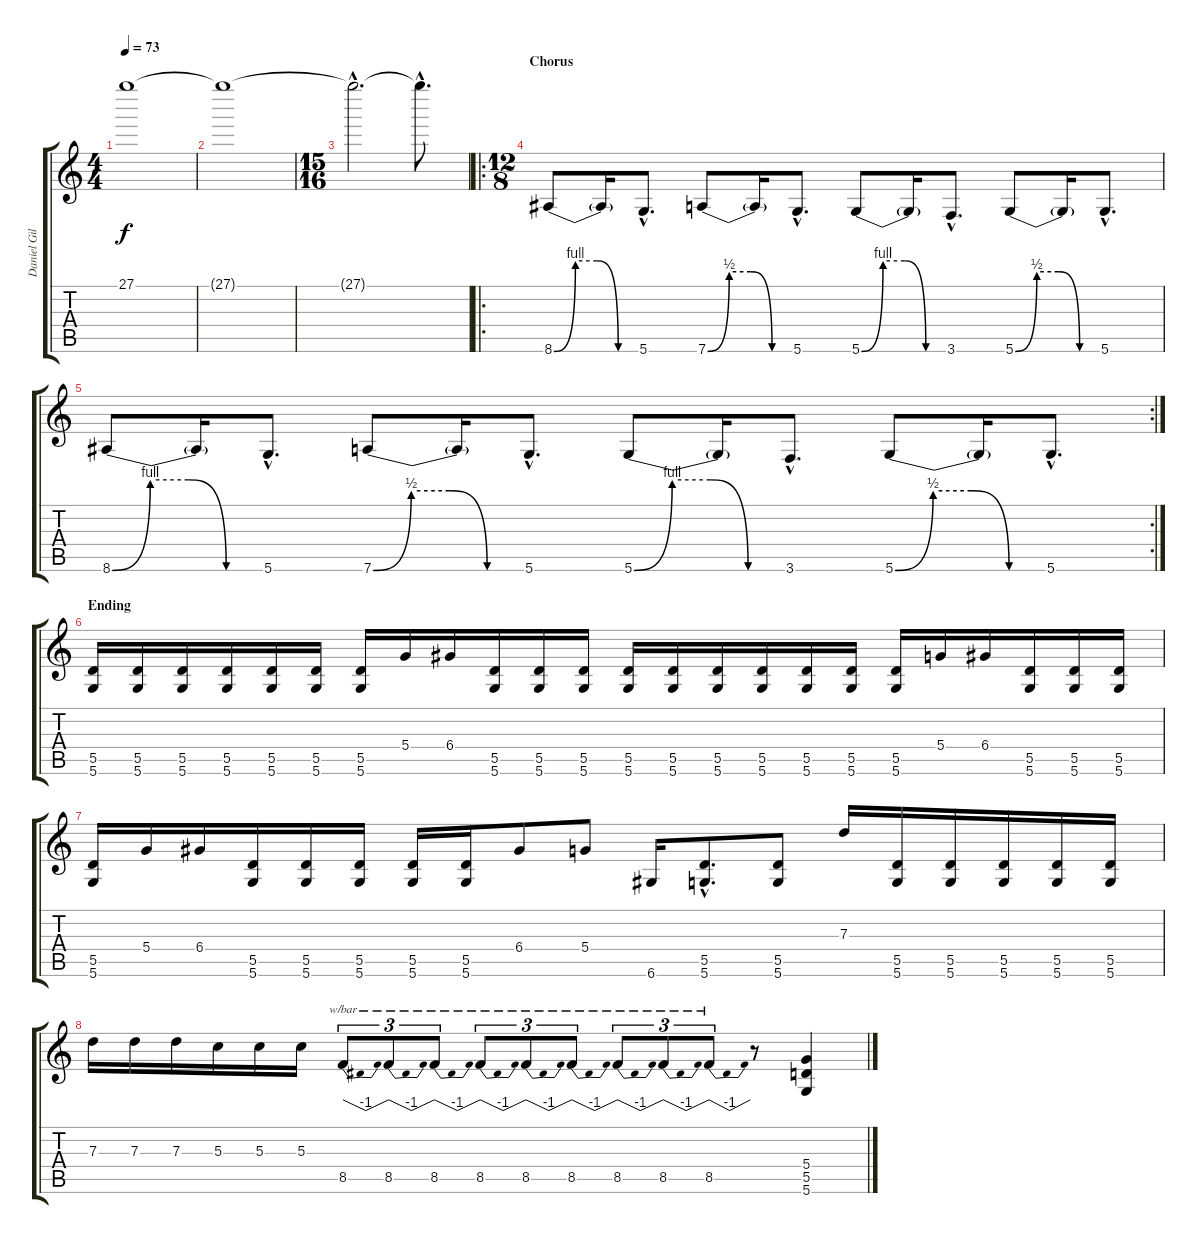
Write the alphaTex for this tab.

\track ("Daniel Gildenlöw" "Daniel Gil") {instrument overdrivenguitar}
\staff {score tabs}
\tuning (E4 B3 G3 D3 A2 D2) {hide}
\ts (4 4)
\tempo 73
\clef g2
\ks c
27.1{t}.1{dy f} |
27.1{t}.1 |
\ts (15 16)
27.1{hac t}.2{d} 27.1{hac t}.8{d} |
\ro
\ts (12 8)
\section ("" "Chorus")
8.6{be (custom 0 0 15 4 30 4 45 0 60 0)}.8{volume 11 instrument distortionguitar} 8.6{t}.16 5.6{hac}.8{d} 7.6{be (custom 0 0 15 2 30 2 45 0 60 0)}.8 7.6{t}.16 5.6{hac}.8{d} 5.6{be (custom 0 0 15 4 30 4 45 0 60 0)}.8 5.6{t}.16 3.6{hac}.8{d} 5.6{be (custom 0 0 15 2 30 2 45 0 60 0)}.8 5.6{t}.16 5.6{hac}.8{d} |
\rc 2
8.6{be (custom 0 0 15 4 30 4 45 0 60 0)}.8 8.6{t}.16 5.6{hac}.8{d} 7.6{be (custom 0 0 15 2 30 2 45 0 60 0)}.8 7.6{t}.16 5.6{hac}.8{d} 5.6{be (custom 0 0 15 4 30 4 45 0 60 0)}.8 5.6{t}.16 3.6{hac}.8{d} 5.6{be (custom 0 0 15 2 30 2 45 0 60 0)}.8 5.6{t}.16 5.6{hac}.8{d} |
\section ("" "Ending")
(5.5 5.6).16 (5.5 5.6).16 (5.5 5.6).16 (5.5 5.6).16 (5.5 5.6).16 (5.5 5.6).16 (5.5 5.6).16 5.4.16 6.4.16 (5.5 5.6).16 (5.5 5.6).16 (5.5 5.6).16 (5.5 5.6).16 (5.5 5.6).16 (5.5 5.6).16 (5.5 5.6).16 (5.5 5.6).16 (5.5 5.6).16 (5.5 5.6).16 5.4.16 6.4.16 (5.5 5.6).16 (5.5 5.6).16 (5.5 5.6).16 |
(5.5 5.6).16 5.4.16 6.4.16 (5.5 5.6).16 (5.5 5.6).16 (5.5 5.6).16 (5.5 5.6).16 (5.5 5.6).16 6.4.8 5.4.8 6.6.16 (5.5{hac} 5.6{hac}).8{d} (5.5 5.6).8 7.3.16 (5.5 5.6).16 (5.5 5.6).16 (5.5 5.6).16 (5.5 5.6).16 (5.5 5.6).16 |
7.3.16 7.3.16 7.3.16 5.3.16 5.3.16 5.3.16 8.5.8{tu (3 2) tbe (dip default 0 0 30 -4 60 0)} 8.5.8{tu (3 2) tbe (dip default 0 0 30 -4 60 0)} 8.5.8{tu (3 2) tbe (dip default 0 0 30 -4 60 0)} 8.5.8{tu (3 2) tbe (dip default 0 0 30 -4 60 0)} 8.5.8{tu (3 2) tbe (dip default 0 0 30 -4 60 0)} 8.5.8{tu (3 2) tbe (dip default 0 0 30 -4 60 0)} 8.5.8{tu (3 2) tbe (dip default 0 0 30 -4 60 0)} 8.5.8{tu (3 2) tbe (dip default 0 0 30 -4 60 0)} 8.5.8{tu (3 2) tbe (dip default 0 0 30 -4 60 0)} r.8 (5.4 5.5 5.6).4
